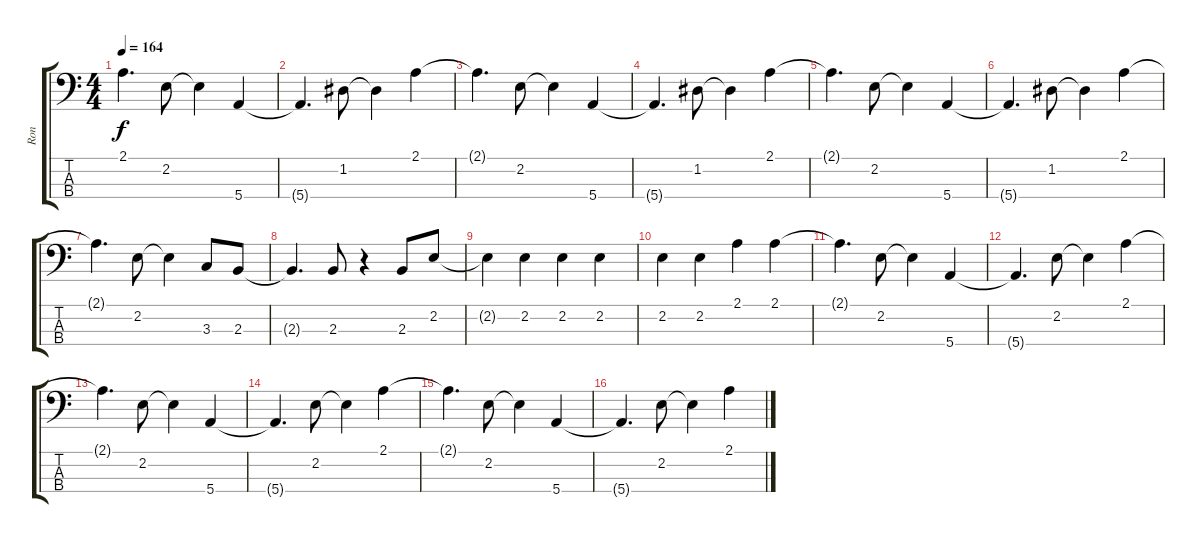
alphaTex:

\track ("Ron" "Ron") {instrument acousticbass}
\staff {score tabs}
\tuning (G2 D2 A1 E1) {hide}
\ts (4 4)
\tempo 164
\clef f4
\ks c
2.1{t}.4{d dy f} 2.2.8 2.2{t}.4 5.4.4 |
5.4{t}.4{d} 1.2.8 1.2{t}.4 2.1.4 |
2.1{t}.4{d} 2.2.8 2.2{t}.4 5.4.4 |
5.4{t}.4{d} 1.2.8 1.2{t}.4 2.1.4 |
2.1{t}.4{d} 2.2.8 2.2{t}.4 5.4.4 |
5.4{t}.4{d} 1.2.8 1.2{t}.4 2.1.4 |
2.1{t}.4{d} 2.2.8 2.2{t}.4 3.3.8 2.3.8 |
2.3{t}.4{d} 2.3.8 r.4 2.3.8 2.2.8 |
2.2{t}.4 2.2.4 2.2.4 2.2.4 |
2.2.4 2.2.4 2.1.4 2.1.4 |
2.1{t}.4{d} 2.2.8 2.2{t}.4 5.4.4 |
5.4{t}.4{d} 2.2.8 2.2{t}.4 2.1.4 |
2.1{t}.4{d} 2.2.8 2.2{t}.4 5.4.4 |
5.4{t}.4{d} 2.2.8 2.2{t}.4 2.1.4 |
2.1{t}.4{d} 2.2.8 2.2{t}.4 5.4.4 |
5.4{t}.4{d} 2.2.8 2.2{t}.4 2.1.4
